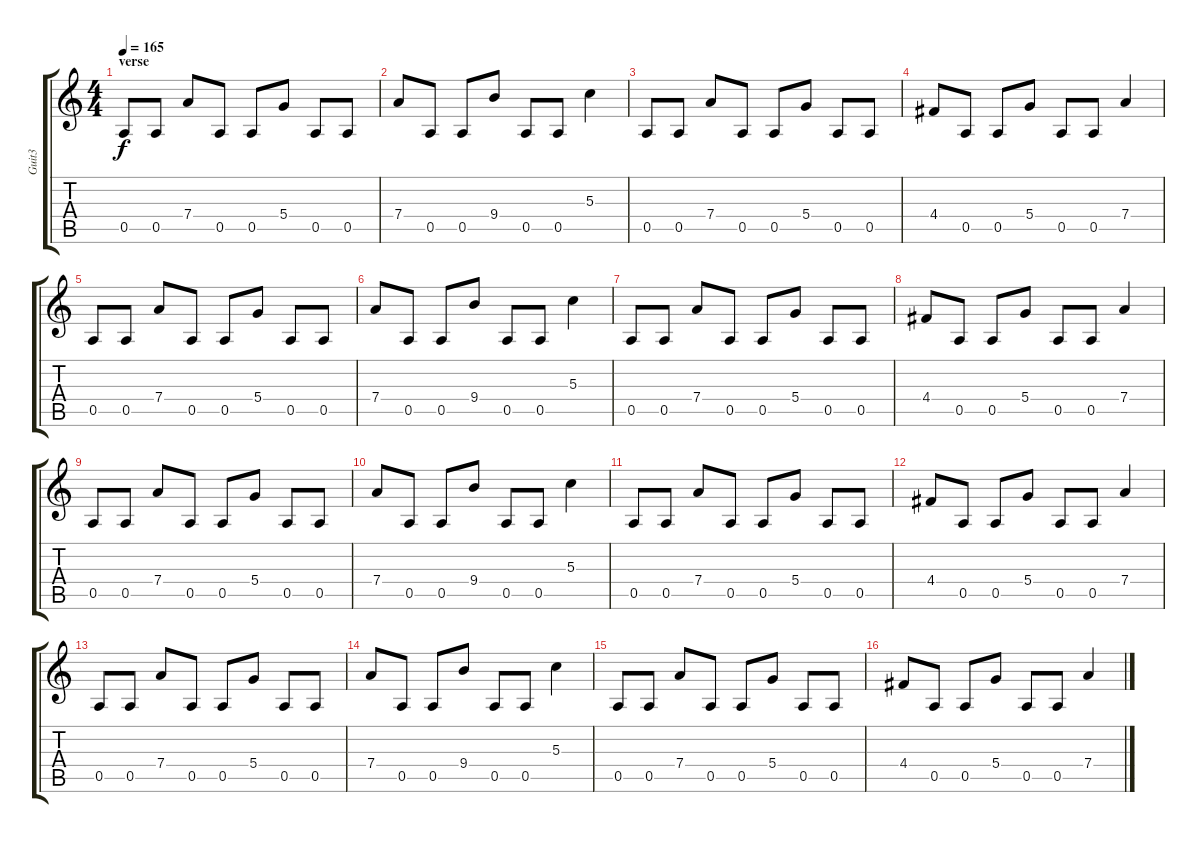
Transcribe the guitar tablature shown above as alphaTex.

\track ("Guit3" "Guit3") {instrument overdrivenguitar}
\staff {score tabs}
\tuning (E4 B3 G3 D3 A2 E2) {hide}
\ts (4 4)
\section ("" "verse")
\tempo 165
\clef g2
\ks c
0.5.8{dy f} 0.5.8 7.4.8 0.5.8 0.5.8 5.4.8 0.5.8 0.5.8 |
7.4.8 0.5.8 0.5.8 9.4.8 0.5.8 0.5.8 5.3.4 |
0.5.8 0.5.8 7.4.8 0.5.8 0.5.8 5.4.8 0.5.8 0.5.8 |
4.4.8 0.5.8 0.5.8 5.4.8 0.5.8 0.5.8 7.4.4 |
0.5.8 0.5.8 7.4.8 0.5.8 0.5.8 5.4.8 0.5.8 0.5.8 |
7.4.8 0.5.8 0.5.8 9.4.8 0.5.8 0.5.8 5.3.4 |
0.5.8 0.5.8 7.4.8 0.5.8 0.5.8 5.4.8 0.5.8 0.5.8 |
4.4.8 0.5.8 0.5.8 5.4.8 0.5.8 0.5.8 7.4.4 |
0.5.8 0.5.8 7.4.8 0.5.8 0.5.8 5.4.8 0.5.8 0.5.8 |
7.4.8 0.5.8 0.5.8 9.4.8 0.5.8 0.5.8 5.3.4 |
0.5.8 0.5.8 7.4.8 0.5.8 0.5.8 5.4.8 0.5.8 0.5.8 |
4.4.8 0.5.8 0.5.8 5.4.8 0.5.8 0.5.8 7.4.4 |
0.5.8 0.5.8 7.4.8 0.5.8 0.5.8 5.4.8 0.5.8 0.5.8 |
7.4.8 0.5.8 0.5.8 9.4.8 0.5.8 0.5.8 5.3.4 |
0.5.8 0.5.8 7.4.8 0.5.8 0.5.8 5.4.8 0.5.8 0.5.8 |
4.4.8 0.5.8 0.5.8 5.4.8 0.5.8 0.5.8 7.4.4
